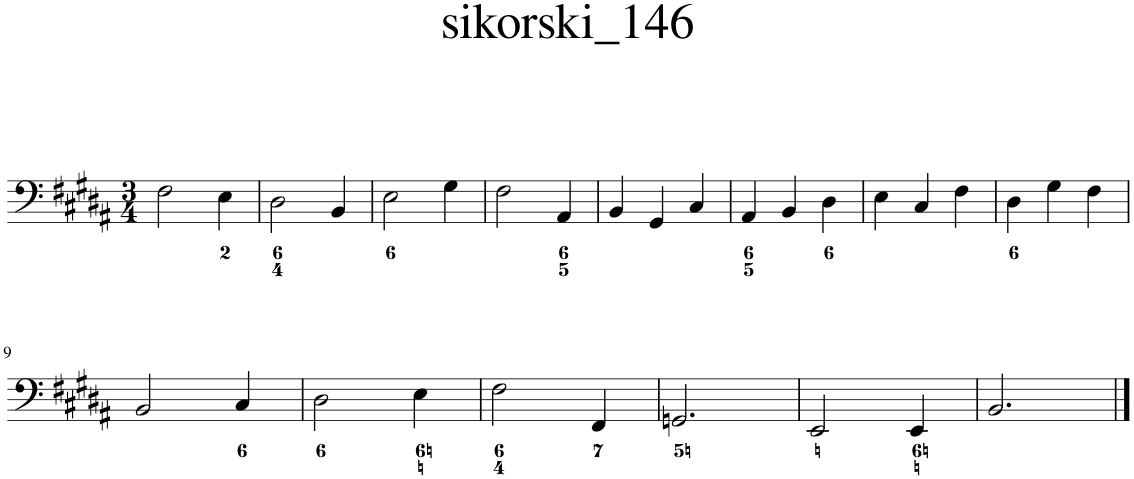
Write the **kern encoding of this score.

**kern
*part1
*staff1
*I"Piano
*I'Pno.
*clefF4
*k[f#c#g#d#a#]
*M3/4
=1
2F#\
4E\
=2
2D#\
4BB/
=3
2E\
4G#\
=4
2F#\
4AA#/
=5
4BB/
4GG#/
4C#/
=6
4AA#/
4BB/
4D#\
=7
4E\
4C#/
4F#\
=8
4D#\
4G#\
4F#\
!!LO:LB:g=z
=9
2BB/
4C#/
=10
2D#\
4E\
=11
2F#\
4FF#/
=12
2.GGn/
=13
2EE/
4EE/
=14
2.BB/
==
*-
